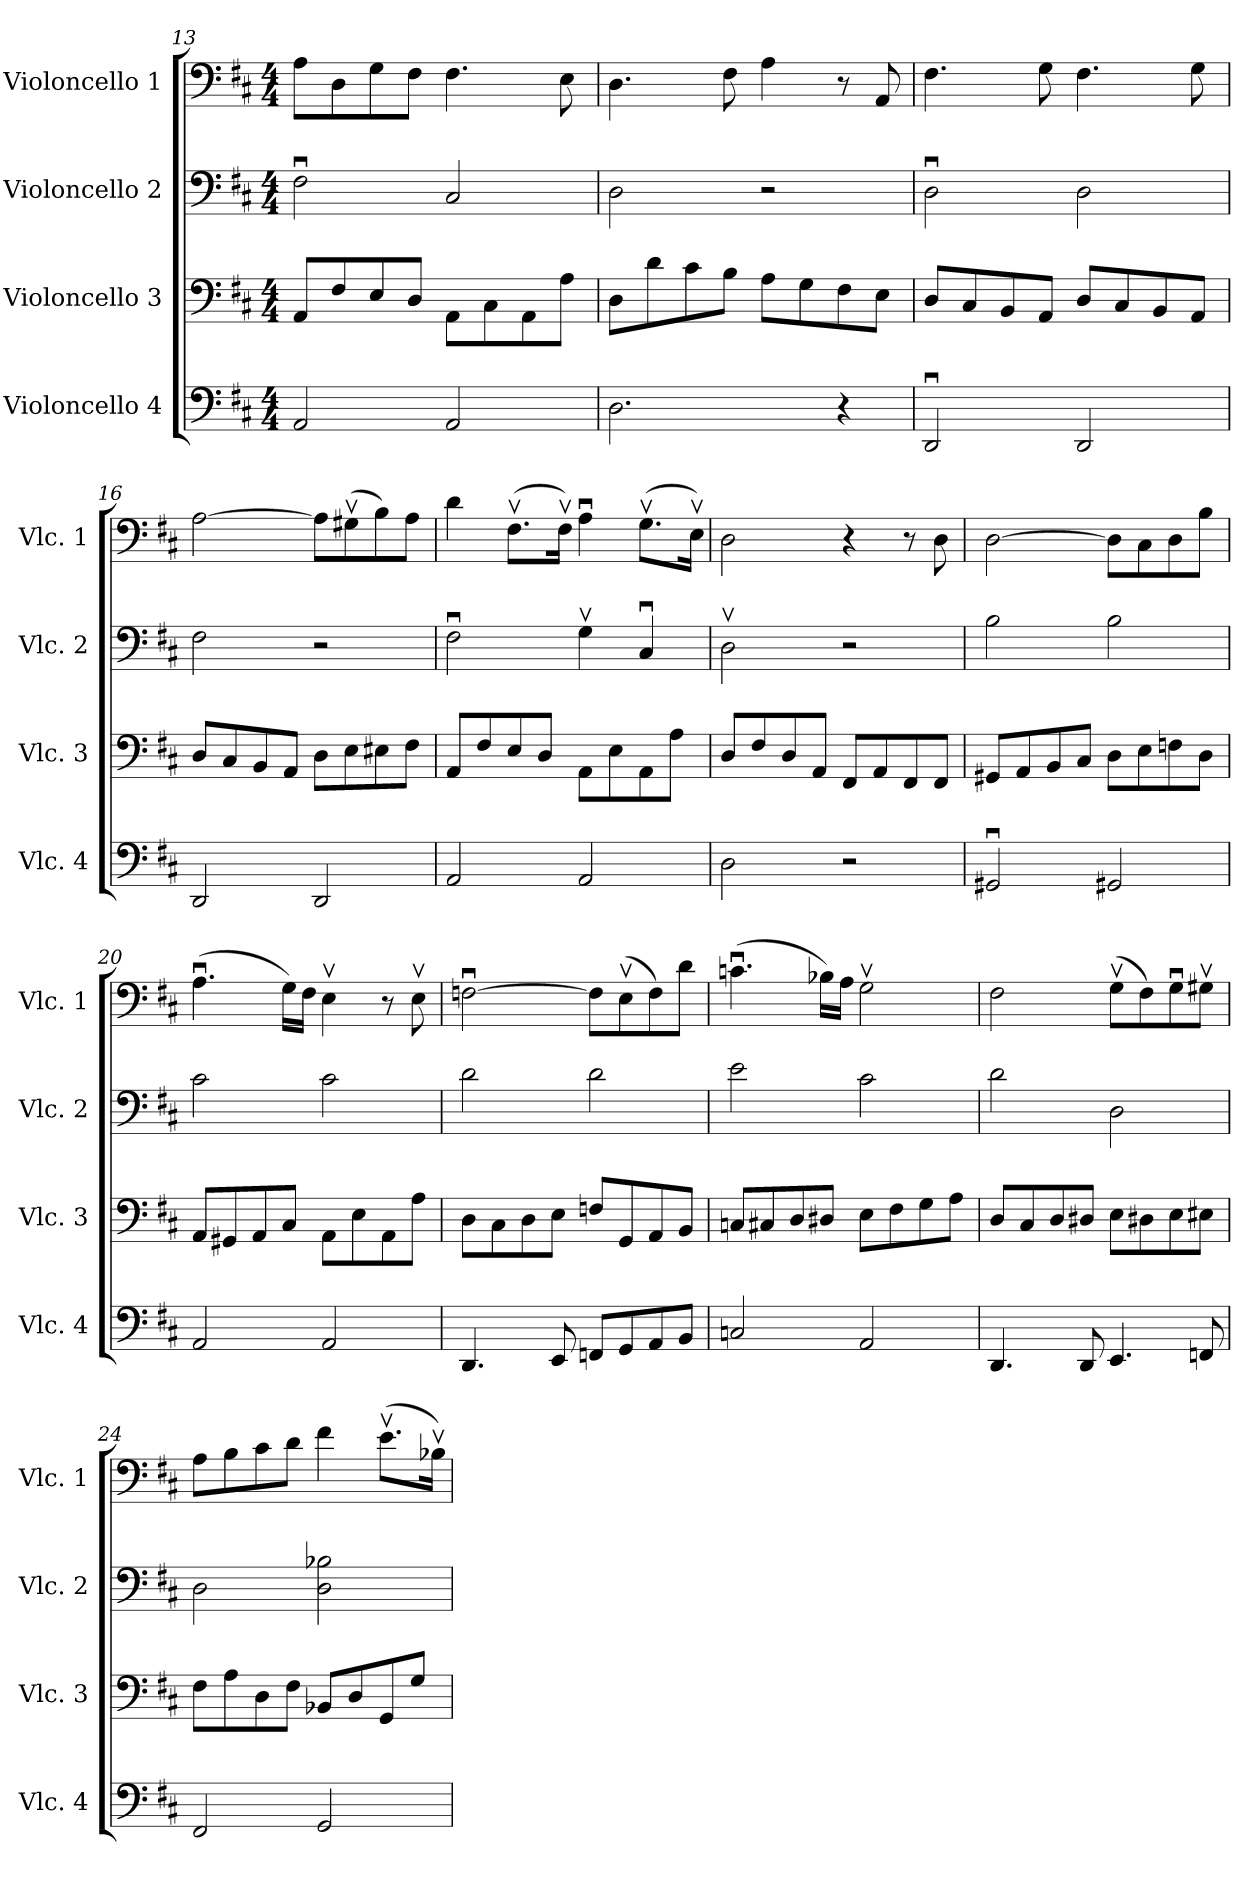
**kern	**kern	**kern	**kern
*part4	*part3	*part2	*part1
*staff4	*staff3	*staff2	*staff1
*I"Violoncello 4	*I"Violoncello 3	*I"Violoncello 2	*I"Violoncello 1
*I'Vlc. 4	*I'Vlc. 3	*I'Vlc. 2	*I'Vlc. 1
*clefF4	*clefF4	*clefF4	*clefF4
*k[f#c#]	*k[f#c#]	*k[f#c#]	*k[f#c#]
*M4/4	*M4/4	*M4/4	*M4/4
=13	=13	=13	=13
2AA/	8AA/L	2F#u\	8A\L
.	8F#/	.	8D\
.	8E/	.	8G\
.	8D/J	.	8F#\J
2AA/	8AA\L	2C#/	4.F#\
.	8C#\	.	.
.	8AA\	.	.
.	8A\J	.	8E\
=14	=14	=14	=14
2.D\	8D\L	2D\	4.D\
.	8d\	.	.
.	8c#\	.	.
.	8B\J	.	8F#\
.	8A\L	2r	4A\
.	8G\	.	.
4r	8F#\	.	8r
.	8E\J	.	8AA/
=15	=15	=15	=15
2DDu/	8D/L	2Du\	4.F#\
.	8C#/	.	.
.	8BB/	.	.
.	8AA/J	.	8G\
2DD/	8D/L	2D\	4.F#\
.	8C#/	.	.
.	8BB/	.	.
.	8AA/J	.	8G\
!!LO:PB:g=z
=16	=16	=16	=16
2DD/	8D/L	2F#\	[2A\
.	8C#/	.	.
.	8BB/	.	.
.	8AA/J	.	.
2DD/	8D\L	2r	8A\L]
.	8E\	.	(8G#Xv\
.	8E#X\	.	8B\)
.	8F#\J	.	8A\J
=17	=17	=17	=17
2AA/	8AA/L	2F#u\	4d\
.	8F#/	.	.
.	8E/	.	(8.F#v\L
.	8D/J	.	.
.	.	.	16F#v\Jk)
2AA/	8AA\L	4Gv\	4Au\
.	8E\	.	.
.	8AA\	4C#u/	(8.Gv\L
.	8A\J	.	.
.	.	.	16Ev\Jk)
=18	=18	=18	=18
2D\	8D/L	2Dv\	2D\
.	8F#/	.	.
.	8D/	.	.
.	8AA/J	.	.
2r	8FF#/L	2r	4r
.	8AA/	.	.
.	8FF#/	.	8r
.	8FF#/J	.	8D\
=19	=19	=19	=19
2GG#Xu/	8GG#X/L	2B\	[2D\
.	8AA/	.	.
.	8BB/	.	.
.	8C#/J	.	.
2GG#X/	8D\L	2B\	8D\L]
.	8E\	.	8C#\
.	8Fn\	.	8D\
.	8D\J	.	8B\J
!!LO:LB:g=z
=20	=20	=20	=20
2AA/	8AA/L	2c#\	(4.Au\
.	8GG#X/	.	.
.	8AA/	.	.
.	8C#/J	.	16G\LL)
.	.	.	16F#\JJ
2AA/	8AA\L	2c#\	4Ev\
.	8E\	.	.
.	8AA\	.	8r
.	8A\J	.	8Ev\
=21	=21	=21	=21
4.DD/	8D\L	2d\	[2Fnu\
.	8C#\	.	.
.	8D\	.	.
8EE/	8E\J	.	.
8FFn/L	8Fn/L	2d\	8F\L]
8GG/	8GG/	.	(8Ev\
8AA/	8AA/	.	8F\)
8BB/J	8BB/J	.	8d\J
=22	=22	=22	=22
2Cn/	8Cn/L	2e\	(4.cnu\
.	8C#X/	.	.
.	8D/	.	.
.	8D#X/J	.	16B-X\LL)
.	.	.	16A\JJ
2AA/	8E\L	2c#\	2Gv\
.	8F#\	.	.
.	8G\	.	.
.	8A\J	.	.
!!LO:LB:g=z
=23	=23	=23	=23
4.DD/	8D/L	2d\	2F#\
.	8C#/	.	.
.	8D/	.	.
8DD/	8D#X/J	.	.
4.EE/	8E\L	2D\	(8Gv\L
.	8D#X\	.	8F#\)
.	8E\	.	8Gu\
8FFn/	8E#X\J	.	8G#Xv\J
=24	=24	=24	=24
2FF#/	8F#\L	2D\	8A\L
.	8A\	.	8B\
.	8D\	.	8c#\
.	8F#\J	.	8d\J
2GG/	8BB-X/L	2D\ 2B-X\	4f#\
.	8D/	.	.
.	8GG/	.	(8.ev\L
.	8G/J	.	.
.	.	.	16B-Xv\Jk)
=	=	=	=
*-	*-	*-	*-
